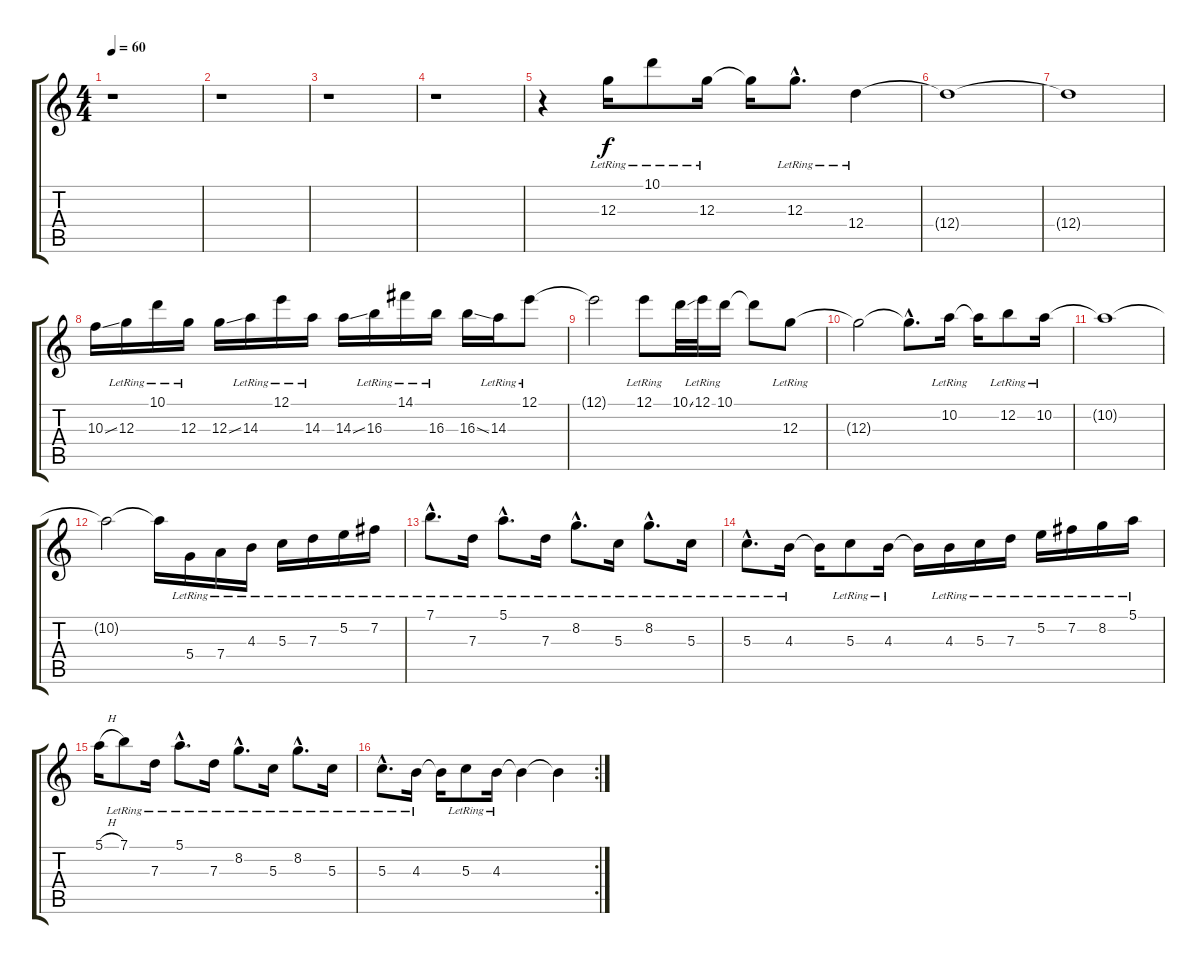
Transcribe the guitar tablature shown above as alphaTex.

\track "" {instrument acousticguitarsteel}
\staff {score tabs}
\tuning (E4 B3 G3 D3 A2 E2) {hide}
\ts (4 4)
\tempo 60
\clef g2
\ks c
r.1{dy f} |
r.1 |
r.1 |
r.1 |
r.4 12.3{lr}.16 10.1{lr}.8 12.3{lr}.16 12.3{t}.16 12.3{hac lr}.8{d} 12.4{lr}.4 |
12.4{t}.1 |
12.4{t}.1 |
10.3{ss}.16 12.3{lr}.16 10.1{lr}.16 12.3{lr}.16 12.3{ss}.16 14.3{lr}.16 12.1{lr}.16 14.3{lr}.16 14.3{ss}.16 16.3{lr}.16 14.1{lr}.16 16.3{lr}.16 16.3{ss}.16 14.3{lr}.16 12.1{lr}.8 |
12.1{t}.2 12.1{lr}.8 10.1{ss}.32 12.1{lr}.32 10.1{lr}.16 10.1{t}.8 12.3{lr}.8 |
12.3{t}.2 12.3{hac t}.8{d} 10.2{lr}.16 10.2{t}.16 12.2{lr}.8 10.2{lr}.16 |
10.2{t}.1 |
10.2{t}.2 10.2{t}.16 5.4{lr}.16 7.4{lr}.16 4.3{lr}.16 5.3{lr}.16 7.3{lr}.16 5.2{lr}.16 7.2{lr}.16 |
7.1{hac lr}.8{d} 7.3{lr}.16 5.1{hac lr}.8{d} 7.3{lr}.16 8.2{hac lr}.8{d} 5.3{lr}.16 8.2{hac lr}.8{d} 5.3{lr}.16 |
5.3{hac lr}.8{d} 4.3{lr}.16 4.3{t}.16 5.3{lr}.8 4.3{lr}.16 4.3{t}.16 4.3{lr}.16 5.3{lr}.16 7.3{lr}.16 5.2{lr}.16 7.2{lr}.16 8.2{lr}.16 5.1{lr}.16 |
5.1{h}.16 7.1{lr}.8 7.3{lr}.16 5.1{hac lr}.8{d} 7.3{lr}.16 8.2{hac lr}.8{d} 5.3{lr}.16 8.2{hac lr}.8{d} 5.3{lr}.16 |
\rc 2
5.3{hac lr}.8{d} 4.3{lr}.16 4.3{t}.16 5.3{lr}.8 4.3{lr}.16 4.3{t}.4 4.3{t}.4
